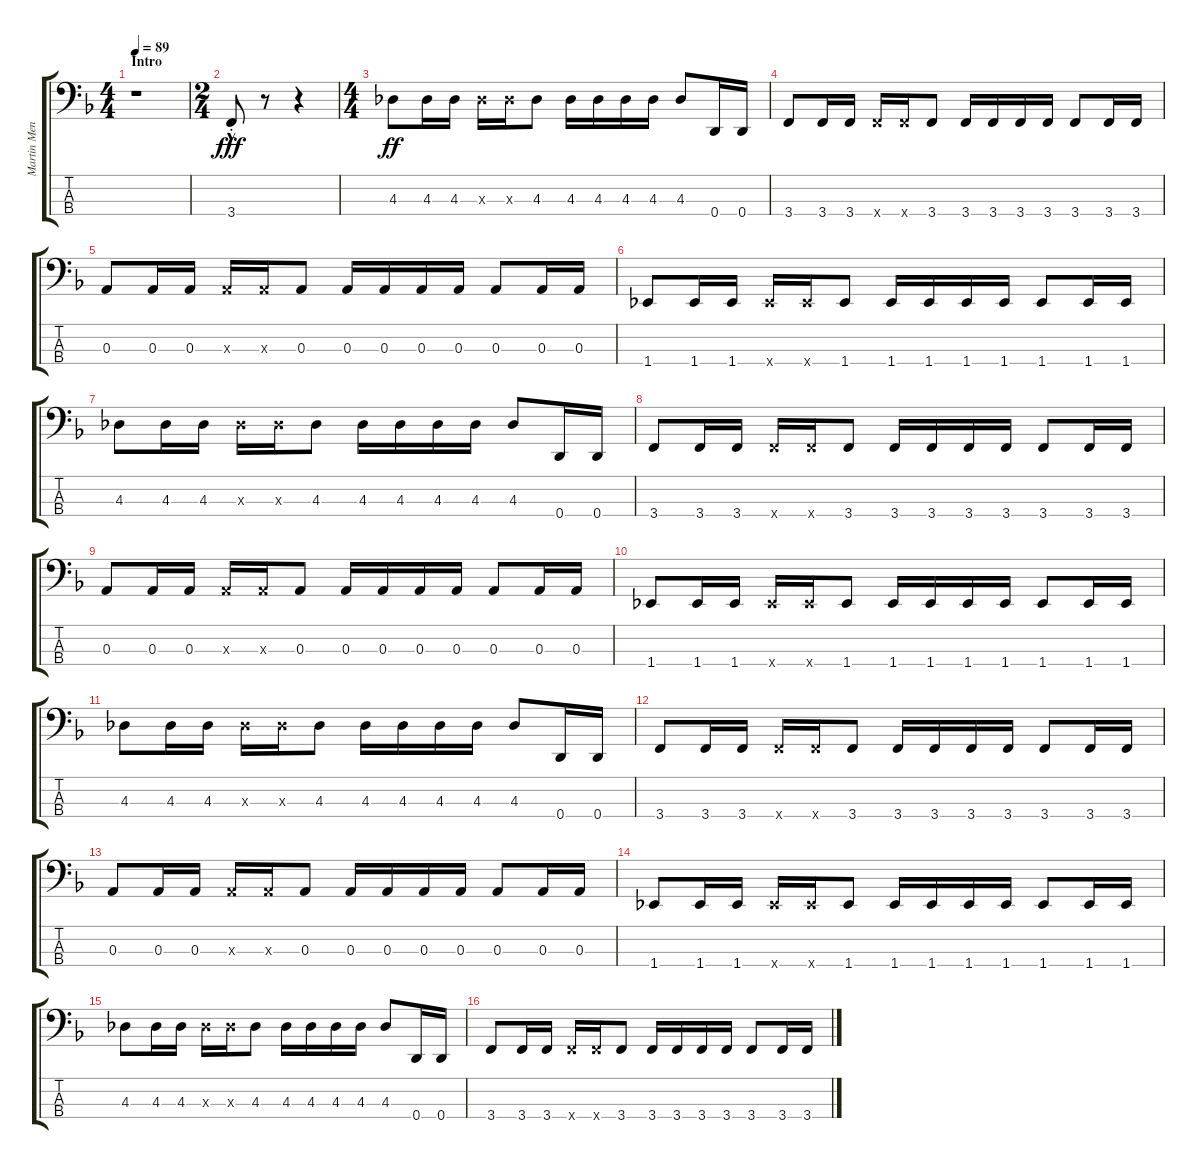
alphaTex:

\track ("Martin Mendez - El. Bass #1" "Martin Men") {instrument electricbassfinger}
\staff {score tabs}
\tuning (G2 D2 A1 D1) {hide}
\ts (4 4)
\section ("" "Intro")
\tempo 89
\clef f4
\ks f
r.1{dy fff instrument electricbassfinger} |
\ts (2 4)
3.4{hac st}.8 r.8 r.4 |
\ts (4 4)
4.3.8{dy ff} 4.3.16 4.3.16 4.3{x}.16 4.3{x}.16 4.3.8 4.3.16 4.3.16 4.3.16 4.3.16 4.3.8 0.4.16 0.4.16 |
3.4.8 3.4.16 3.4.16 3.4{x}.16 3.4{x}.16 3.4.8 3.4.16 3.4.16 3.4.16 3.4.16 3.4.8 3.4.16 3.4.16 |
0.3.8 0.3.16 0.3.16 0.3{x}.16 0.3{x}.16 0.3.8 0.3.16 0.3.16 0.3.16 0.3.16 0.3.8 0.3.16 0.3.16 |
1.4.8 1.4.16 1.4.16 1.4{x}.16 1.4{x}.16 1.4.8 1.4.16 1.4.16 1.4.16 1.4.16 1.4.8 1.4.16 1.4.16 |
4.3.8 4.3.16 4.3.16 4.3{x}.16 4.3{x}.16 4.3.8 4.3.16 4.3.16 4.3.16 4.3.16 4.3.8 0.4.16 0.4.16 |
3.4.8 3.4.16 3.4.16 3.4{x}.16 3.4{x}.16 3.4.8 3.4.16 3.4.16 3.4.16 3.4.16 3.4.8 3.4.16 3.4.16 |
0.3.8 0.3.16 0.3.16 0.3{x}.16 0.3{x}.16 0.3.8 0.3.16 0.3.16 0.3.16 0.3.16 0.3.8 0.3.16 0.3.16 |
1.4.8 1.4.16 1.4.16 1.4{x}.16 1.4{x}.16 1.4.8 1.4.16 1.4.16 1.4.16 1.4.16 1.4.8 1.4.16 1.4.16 |
4.3.8 4.3.16 4.3.16 4.3{x}.16 4.3{x}.16 4.3.8 4.3.16 4.3.16 4.3.16 4.3.16 4.3.8 0.4.16 0.4.16 |
3.4.8 3.4.16 3.4.16 3.4{x}.16 3.4{x}.16 3.4.8 3.4.16 3.4.16 3.4.16 3.4.16 3.4.8 3.4.16 3.4.16 |
0.3.8 0.3.16 0.3.16 0.3{x}.16 0.3{x}.16 0.3.8 0.3.16 0.3.16 0.3.16 0.3.16 0.3.8 0.3.16 0.3.16 |
1.4.8 1.4.16 1.4.16 1.4{x}.16 1.4{x}.16 1.4.8 1.4.16 1.4.16 1.4.16 1.4.16 1.4.8 1.4.16 1.4.16 |
4.3.8 4.3.16 4.3.16 4.3{x}.16 4.3{x}.16 4.3.8 4.3.16 4.3.16 4.3.16 4.3.16 4.3.8 0.4.16 0.4.16 |
3.4.8 3.4.16 3.4.16 3.4{x}.16 3.4{x}.16 3.4.8 3.4.16 3.4.16 3.4.16 3.4.16 3.4.8 3.4.16 3.4.16
